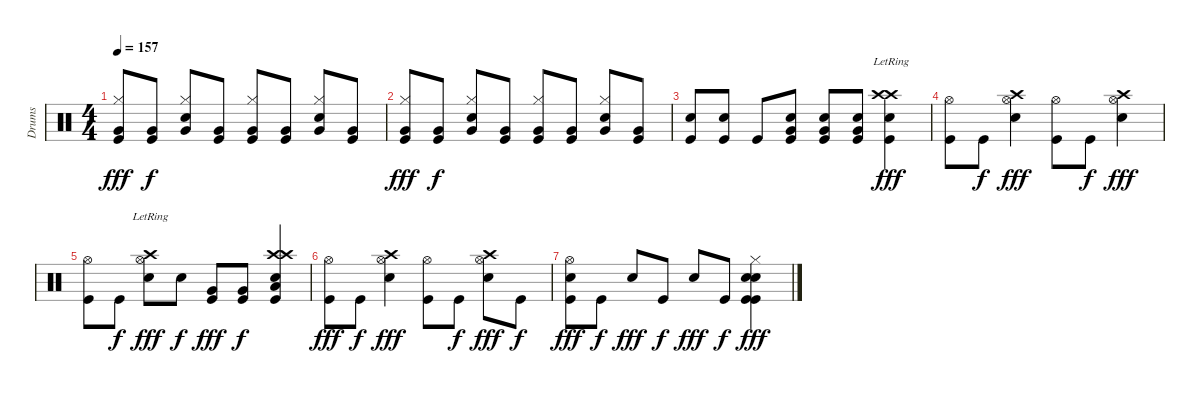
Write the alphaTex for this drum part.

\track ("Drums" "Drums") {instrument percussion}
\staff {score}
\articulation defaults
\ts (4 4)
\tempo 157
\clef neutral
\ks c
("Very Low Tom (hit)" "Hi-Hat (closed)" "Kick (hit)").8{dy fff} ("Very Low Tom (hit)" "Kick (hit)").8{dy f} ("Very Low Tom (hit)" "Hi-Hat (closed)" "Snare (hit) 2").8 ("Very Low Tom (hit)" "Kick (hit)").8 ("Very Low Tom (hit)" "Hi-Hat (closed)" "Kick (hit)").8 ("Very Low Tom (hit)" "Kick (hit)").8 ("Very Low Tom (hit)" "Hi-Hat (closed)" "Snare (hit) 2").8 ("Very Low Tom (hit)" "Kick (hit)").8 |
("Very Low Tom (hit)" "Hi-Hat (closed)" "Kick (hit)").8{dy fff} ("Very Low Tom (hit)" "Kick (hit)").8{dy f} ("Very Low Tom (hit)" "Hi-Hat (closed)" "Snare (hit) 2").8 ("Very Low Tom (hit)" "Kick (hit)").8 ("Very Low Tom (hit)" "Hi-Hat (closed)" "Kick (hit)").8 ("Very Low Tom (hit)" "Kick (hit)").8 ("Very Low Tom (hit)" "Hi-Hat (closed)" "Snare (hit) 2").8 ("Very Low Tom (hit)" "Kick (hit)").8 |
("Snare (hit) 2" "Kick (hit)").8 ("Snare (hit) 2" "Kick (hit)").8 "Kick (hit)".8 ("Very Low Tom (hit)" "Snare (hit) 2" "Kick (hit)").8 ("Very Low Tom (hit)" "Snare (hit) 2" "Kick (hit)").8 ("Very Low Tom (hit)" "Snare (hit) 2" "Kick (hit)").8 ("Crash high (hit)"{lr} "Crash high (hit)"{lr} "Snare (hit) 2" "Kick (hit)").4{dy fff} |
("Hi-Hat (open)" "Kick (hit)").8 "Kick (hit)".8{dy f} ("Crash high (hit)" "Hi-Hat (open)" "Snare (hit) 2").4{dy fff} ("Hi-Hat (open)" "Kick (hit)").8 "Kick (hit)".8{dy f} ("Crash high (hit)" "Hi-Hat (open)" "Snare (hit) 2").4{dy fff} |
("Hi-Hat (open)" "Kick (hit)").8 "Kick (hit)".8{dy f} ("Crash high (hit)" "Hi-Hat (open)"{lr} "Snare (hit) 2").8{dy fff} "Snare (hit) 2".8{dy f} ("Very Low Tom (hit)" "Kick (hit)").8{dy fff} ("Very Low Tom (hit)" "Kick (hit)").8{dy f} ("Crash high (hit)" "Crash high (hit)" "Low Tom (hit)" "Snare (hit) 2" "Kick (hit)").4 |
("Hi-Hat (open)" "Kick (hit)").8{dy fff} "Kick (hit)".8{dy f} ("Crash high (hit)" "Hi-Hat (open)" "Snare (hit) 2").4{dy fff} ("Hi-Hat (open)" "Kick (hit)").8 "Kick (hit)".8{dy f} ("Crash high (hit)" "Hi-Hat (open)" "Snare (hit) 2").8{dy fff} "Kick (hit)".8{dy f} |
("Hi-Hat (open)" "Snare (hit) 2" "Kick (hit)").8{dy fff} "Kick (hit)".8{dy f} "Snare (hit) 2".8{dy fff} "Kick (hit)".8{dy f} "Snare (hit) 2".8{dy fff} "Kick (hit)".8{dy f} ("Kick (hit)" "Snare (hit) 2" "Hi-Hat (closed)" "Snare (hit) 2" "Kick (hit)").4{dy fff}
